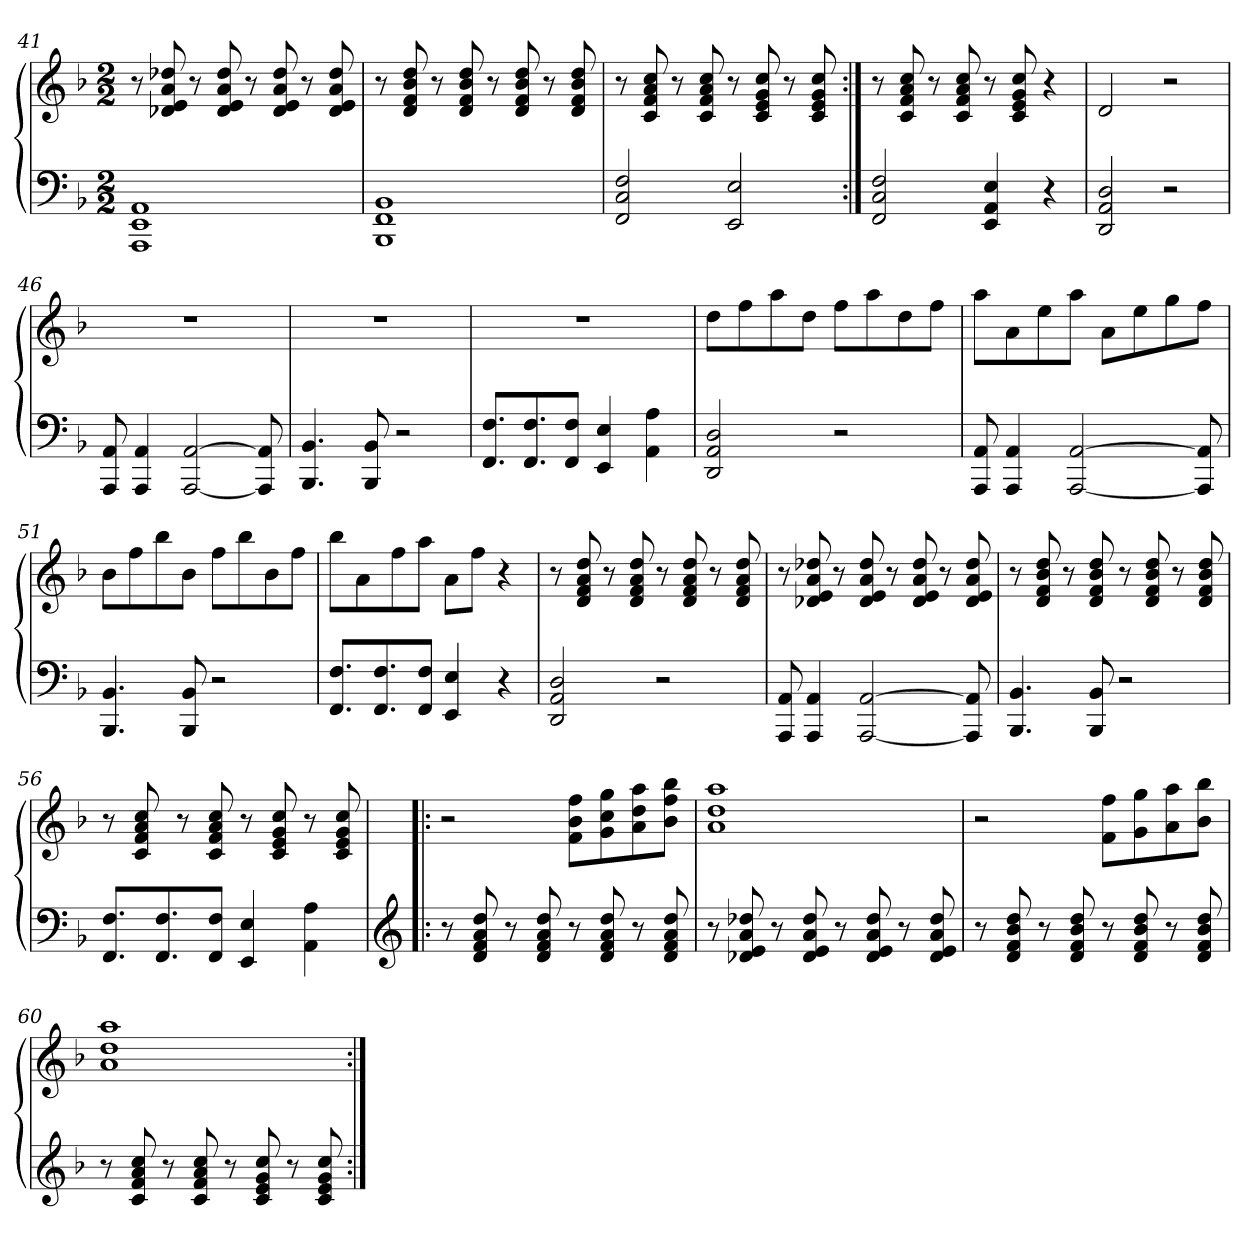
**kern	**kern
*part1	*part1
*staff2	*staff1
*clefF4	*clefG2
*k[b-]	*k[b-]
*M2/2	*M2/2
=41	=41
1AAA 1EE 1AA	8r
.	8d-X/ 8e/ 8a/ 8dd-X/
.	8r
.	8d-/ 8e/ 8a/ 8dd-/
.	8r
.	8d-/ 8e/ 8a/ 8dd-/
.	8r
.	8d-/ 8e/ 8a/ 8dd-/
=42	=42
1BBB- 1FF 1BB-	8r
.	8d/ 8f/ 8b-/ 8dd/
.	8r
.	8d/ 8f/ 8b-/ 8dd/
.	8r
.	8d/ 8f/ 8b-/ 8dd/
.	8r
.	8d/ 8f/ 8b-/ 8dd/
=43	=43
2FF/ 2C/ 2F/	8r
.	8c/ 8f/ 8a/ 8cc/
.	8r
.	8c/ 8f/ 8a/ 8cc/
2EE/ 2E/	8r
.	8c/ 8e/ 8g/ 8cc/
.	8r
.	8c/ 8e/ 8g/ 8cc/
!!LO:LB:g=z
=44:|!	=44:|!
2FF/ 2C/ 2F/	8r
.	8c/ 8f/ 8a/ 8cc/
.	8r
.	8c/ 8f/ 8a/ 8cc/
4EE/ 4AA/ 4E/	8r
.	8c/ 8e/ 8g/ 8cc/
4r	4r
!!LO:LB:g=z
=45	=45
2DD/ 2AA/ 2D/	2d/
2r	2r
=46	=46
8AAA/ 8AA/	1r
4AAA/ 4AA/	.
[2AAA/ [2AA/	.
8AAA/] 8AA/]	.
=47	=47
4.BBB-/ 4.BB-/	1r
8BBB-/ 8BB-/	.
2r	.
=48	=48
8.FF/ 8.F/L	1r
8.FF/ 8.F/	.
8FF/ 8F/J	.
4EE/ 4E/	.
4AA\ 4A\	.
=49	=49
2DD/ 2AA/ 2D/	8dd\L
.	8ff\
.	8aa\
.	8dd\J
2r	8ff\L
.	8aa\
.	8dd\
.	8ff\J
=50	=50
8AAA/ 8AA/	8aa\L
4AAA/ 4AA/	8a\
.	8ee\
[2AAA/ [2AA/	8aa\J
.	8a\L
.	8ee\
.	8gg\
8AAA/] 8AA/]	8ff\J
!!LO:LB:g=z
=51	=51
4.BBB-/ 4.BB-/	8b-\L
.	8ff\
.	8bb-\
8BBB-/ 8BB-/	8b-\J
2r	8ff\L
.	8bb-\
.	8b-\
.	8ff\J
=52	=52
8.FF/ 8.F/L	8bb-\L
.	8a\
8.FF/ 8.F/	.
.	8ff\
8FF/ 8F/J	8aa\J
4EE/ 4E/	8a\L
.	8ff\J
4r	4r
=53	=53
2DD/ 2AA/ 2D/	8r
.	8d/ 8f/ 8a/ 8dd/
.	8r
.	8d/ 8f/ 8a/ 8dd/
2r	8r
.	8d/ 8f/ 8a/ 8dd/
.	8r
.	8d/ 8f/ 8a/ 8dd/
=54	=54
8AAA/ 8AA/	8r
4AAA/ 4AA/	8d-X/ 8e/ 8a/ 8dd-X/
.	8r
[2AAA/ [2AA/	8d-/ 8e/ 8a/ 8dd-/
.	8r
.	8d-/ 8e/ 8a/ 8dd-/
.	8r
8AAA/] 8AA/]	8d-/ 8e/ 8a/ 8dd-/
=55	=55
4.BBB-/ 4.BB-/	8r
.	8d/ 8f/ 8b-/ 8dd/
.	8r
8BBB-/ 8BB-/	8d/ 8f/ 8b-/ 8dd/
2r	8r
.	8d/ 8f/ 8b-/ 8dd/
.	8r
.	8d/ 8f/ 8b-/ 8dd/
!!LO:PB:g=z
=56	=56
8.FF/ 8.F/L	8r
.	8c/ 8f/ 8a/ 8cc/
8.FF/ 8.F/	.
.	8r
8FF/ 8F/J	8c/ 8f/ 8a/ 8cc/
4EE/ 4E/	8r
.	8c/ 8e/ 8g/ 8cc/
4AA\ 4A\	8r
.	8c/ 8e/ 8g/ 8cc/
=57!|:	=57!|:
*clefG2	*
8r	2r
8d/ 8f/ 8a/ 8dd/	.
8r	.
8d/ 8f/ 8a/ 8dd/	.
8r	8f\ 8b-\ 8ff\L
8d/ 8f/ 8a/ 8dd/	8g\ 8cc\ 8gg\
8r	8a\ 8dd\ 8aa\
8d/ 8f/ 8a/ 8dd/	8b-\ 8ff\ 8bb-\J
=58	=58
8r	1a 1dd 1aa
8d-X/ 8e/ 8a/ 8dd-X/	.
8r	.
8d-/ 8e/ 8a/ 8dd-/	.
8r	.
8d-/ 8e/ 8a/ 8dd-/	.
8r	.
8d-/ 8e/ 8a/ 8dd-/	.
=59	=59
8r	2r
8d/ 8f/ 8b-/ 8dd/	.
8r	.
8d/ 8f/ 8b-/ 8dd/	.
8r	8f\ 8ff\L
8d/ 8f/ 8b-/ 8dd/	8g\ 8gg\
8r	8a\ 8aa\
8d/ 8f/ 8b-/ 8dd/	8b-\ 8bb-\J
=60	=60
8r	1a 1dd 1aa
8c/ 8f/ 8a/ 8cc/	.
8r	.
8c/ 8f/ 8a/ 8cc/	.
8r	.
8c/ 8e/ 8g/ 8cc/	.
8r	.
8c/ 8e/ 8g/ 8cc/	.
=:|!	=:|!
*-	*-
